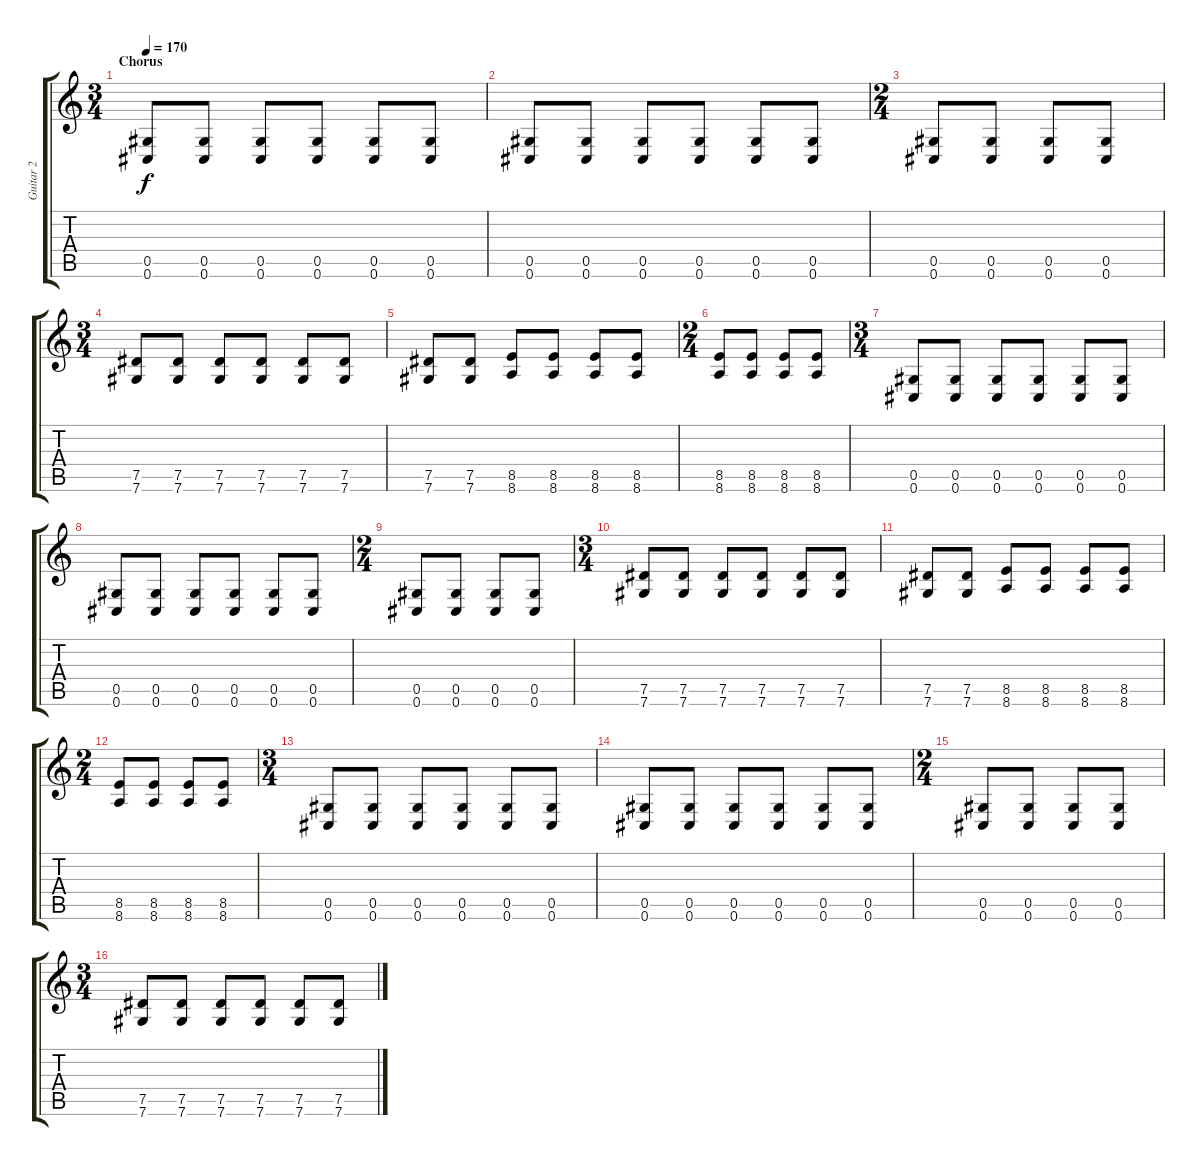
\track ("Guitar 2" "Guitar 2") {instrument distortionguitar}
\staff {score tabs}
\tuning (Eb4 Bb3 Gb3 Db3 Ab2 Db2) {hide}
\ts (3 4)
\section ("" "Chorus")
\tempo 170
\clef g2
\ks c
(0.5 0.6).8{dy f} (0.5 0.6).8 (0.5 0.6).8 (0.5 0.6).8 (0.5 0.6).8 (0.5 0.6).8 |
(0.5 0.6).8 (0.5 0.6).8 (0.5 0.6).8 (0.5 0.6).8 (0.5 0.6).8 (0.5 0.6).8 |
\ts (2 4)
(0.5 0.6).8 (0.5 0.6).8 (0.5 0.6).8 (0.5 0.6).8 |
\ts (3 4)
(7.5 7.6).8 (7.5 7.6).8 (7.5 7.6).8 (7.5 7.6).8 (7.5 7.6).8 (7.5 7.6).8 |
(7.5 7.6).8 (7.5 7.6).8 (8.5 8.6).8 (8.5 8.6).8 (8.5 8.6).8 (8.5 8.6).8 |
\ts (2 4)
(8.5 8.6).8 (8.5 8.6).8 (8.5 8.6).8 (8.5 8.6).8 |
\ts (3 4)
(0.5 0.6).8 (0.5 0.6).8 (0.5 0.6).8 (0.5 0.6).8 (0.5 0.6).8 (0.5 0.6).8 |
(0.5 0.6).8 (0.5 0.6).8 (0.5 0.6).8 (0.5 0.6).8 (0.5 0.6).8 (0.5 0.6).8 |
\ts (2 4)
(0.5 0.6).8 (0.5 0.6).8 (0.5 0.6).8 (0.5 0.6).8 |
\ts (3 4)
(7.5 7.6).8 (7.5 7.6).8 (7.5 7.6).8 (7.5 7.6).8 (7.5 7.6).8 (7.5 7.6).8 |
(7.5 7.6).8 (7.5 7.6).8 (8.5 8.6).8 (8.5 8.6).8 (8.5 8.6).8 (8.5 8.6).8 |
\ts (2 4)
(8.5 8.6).8 (8.5 8.6).8 (8.5 8.6).8 (8.5 8.6).8 |
\ts (3 4)
(0.5 0.6).8 (0.5 0.6).8 (0.5 0.6).8 (0.5 0.6).8 (0.5 0.6).8 (0.5 0.6).8 |
(0.5 0.6).8 (0.5 0.6).8 (0.5 0.6).8 (0.5 0.6).8 (0.5 0.6).8 (0.5 0.6).8 |
\ts (2 4)
(0.5 0.6).8 (0.5 0.6).8 (0.5 0.6).8 (0.5 0.6).8 |
\ts (3 4)
(7.5 7.6).8 (7.5 7.6).8 (7.5 7.6).8 (7.5 7.6).8 (7.5 7.6).8 (7.5 7.6).8
